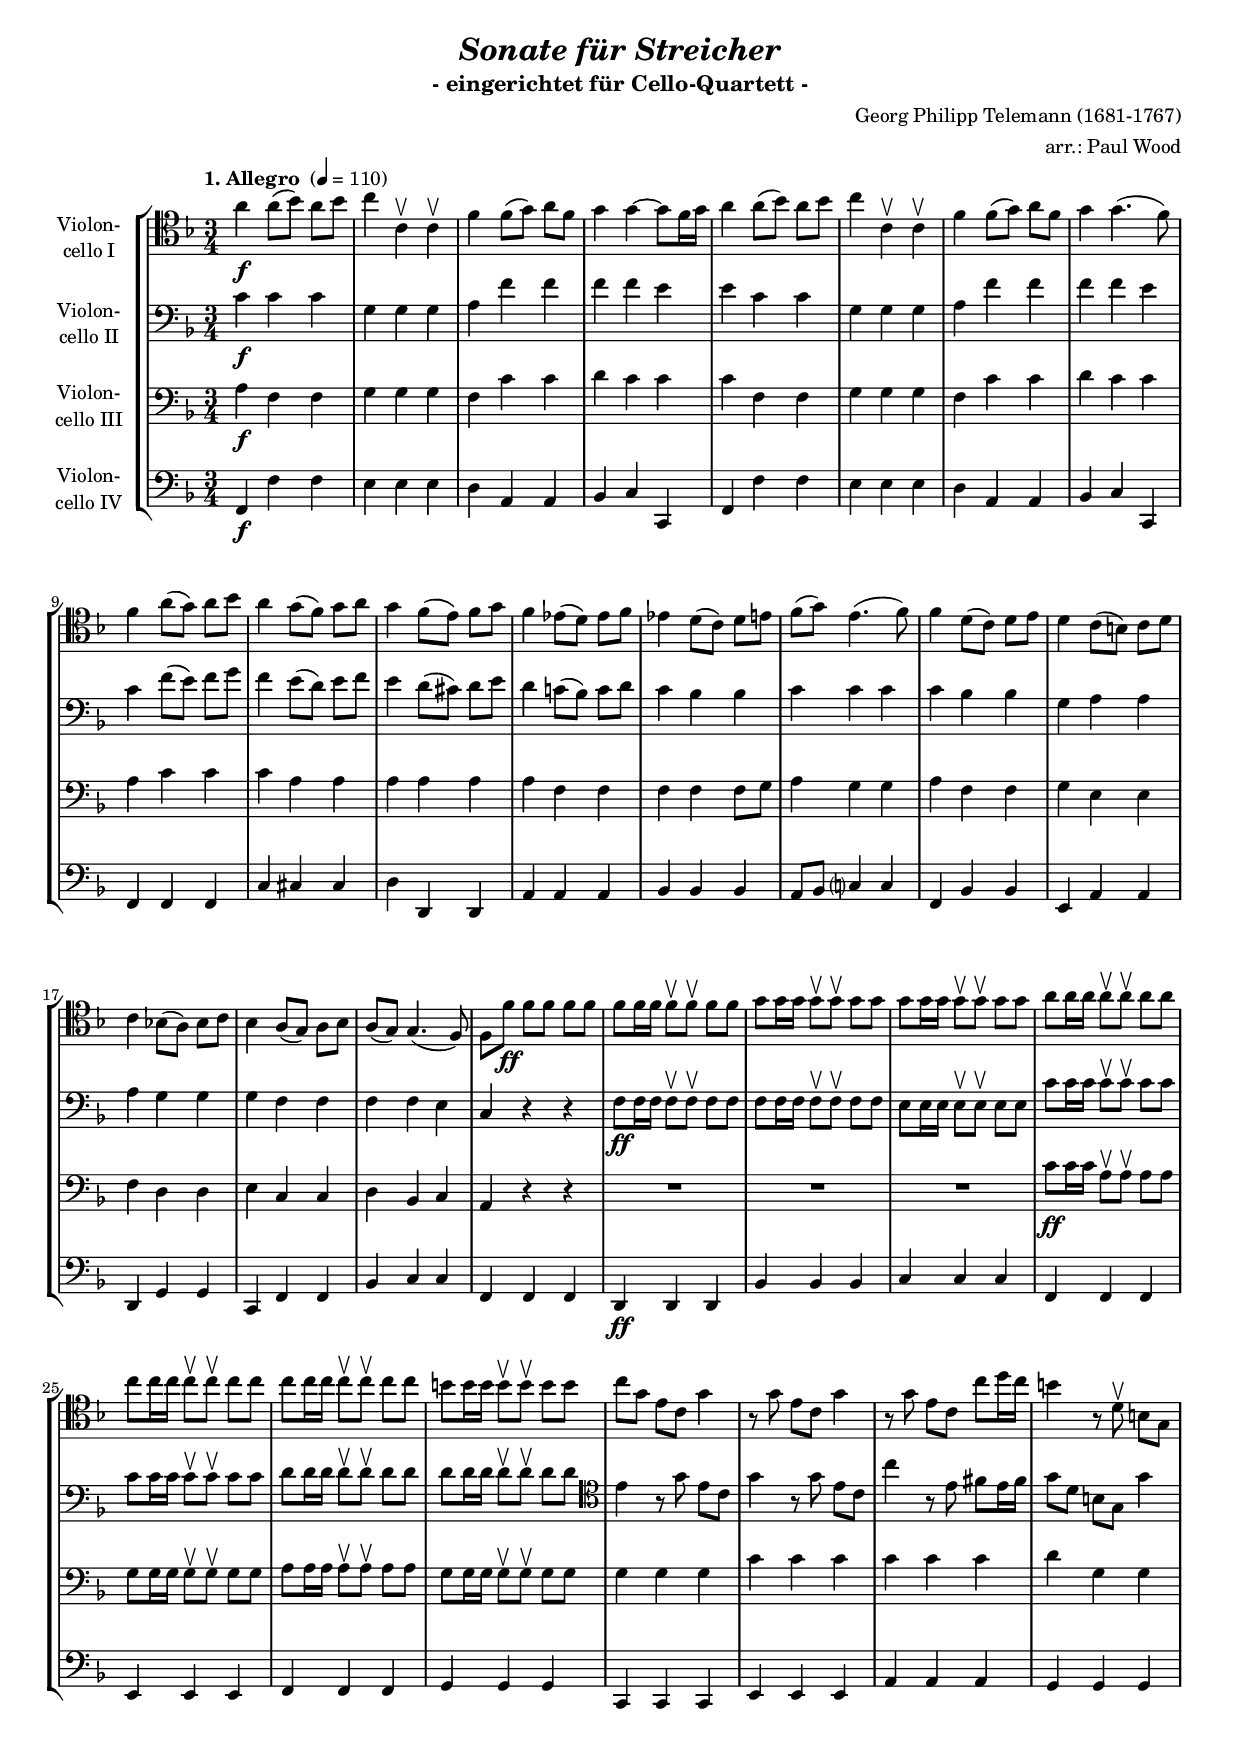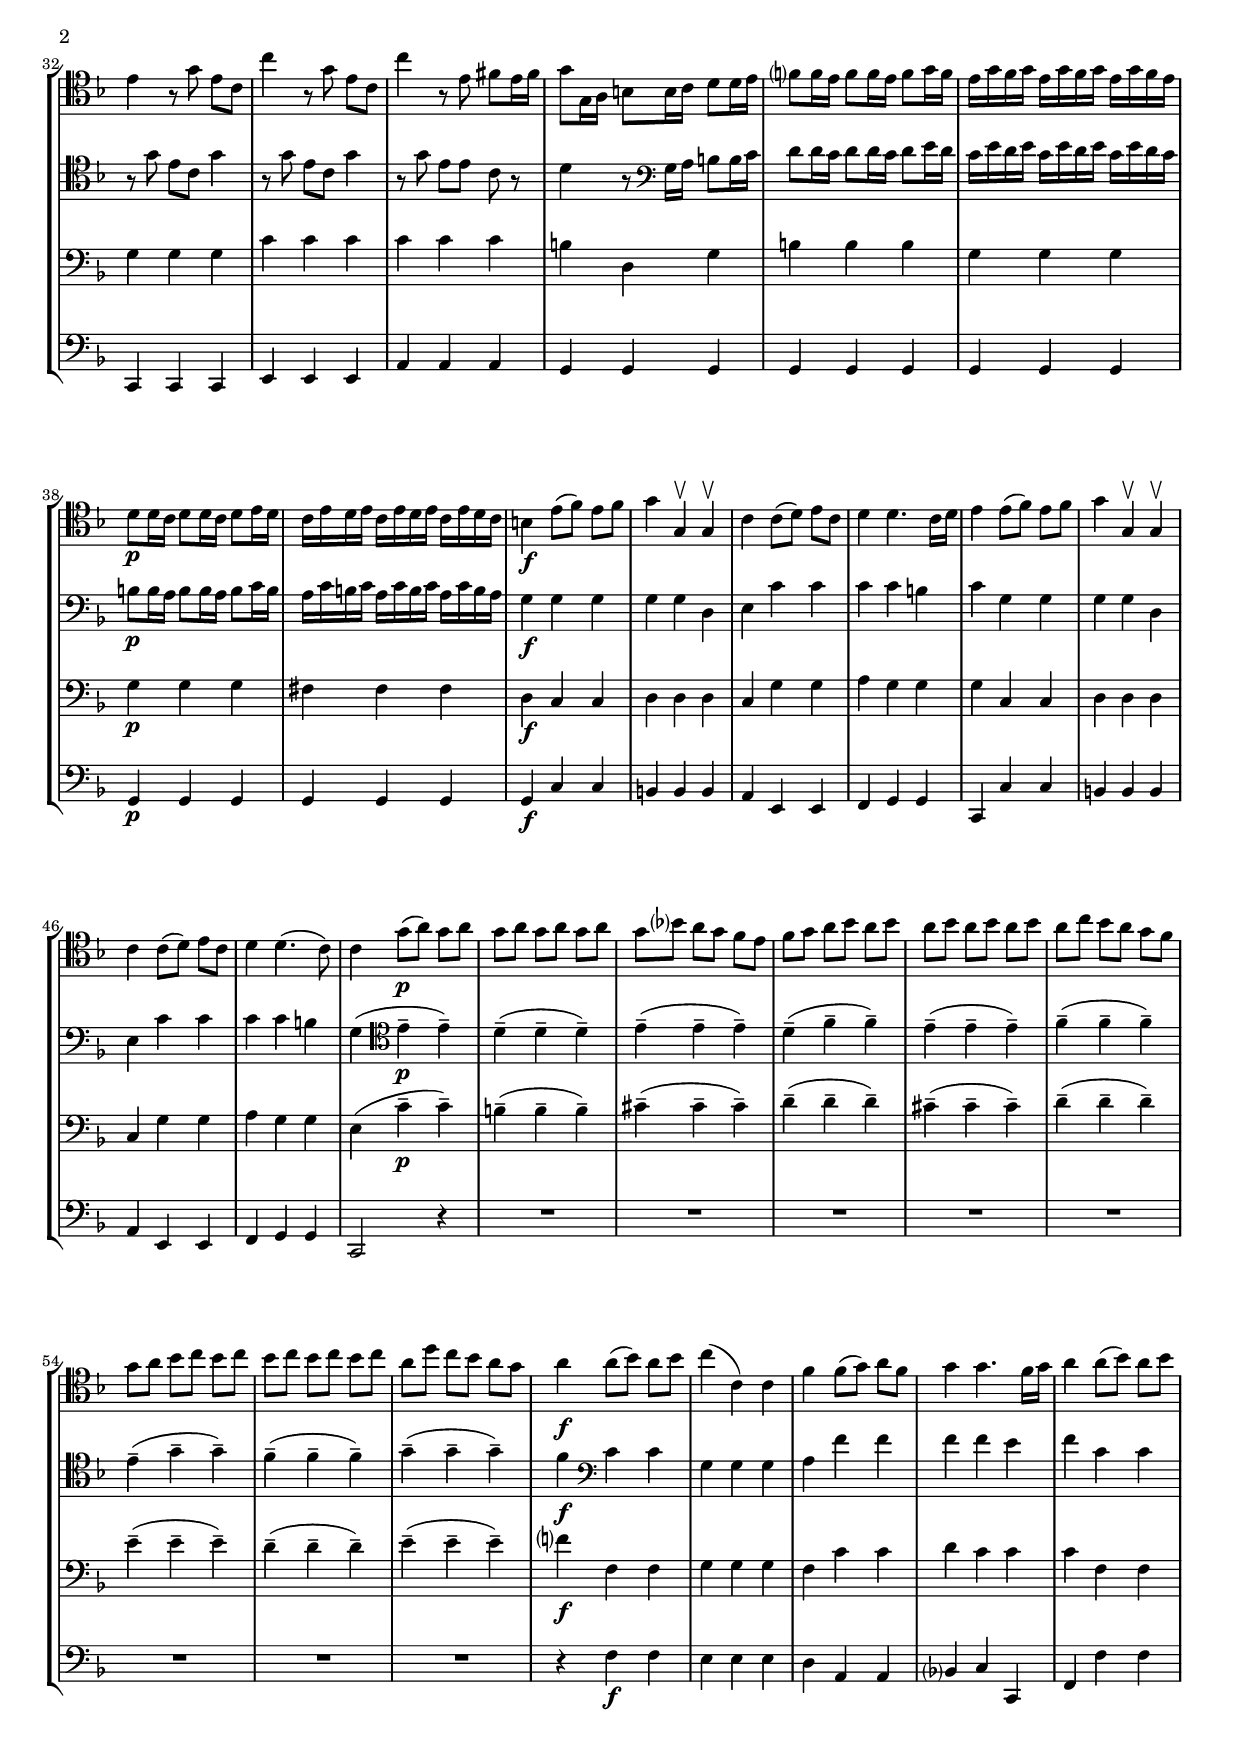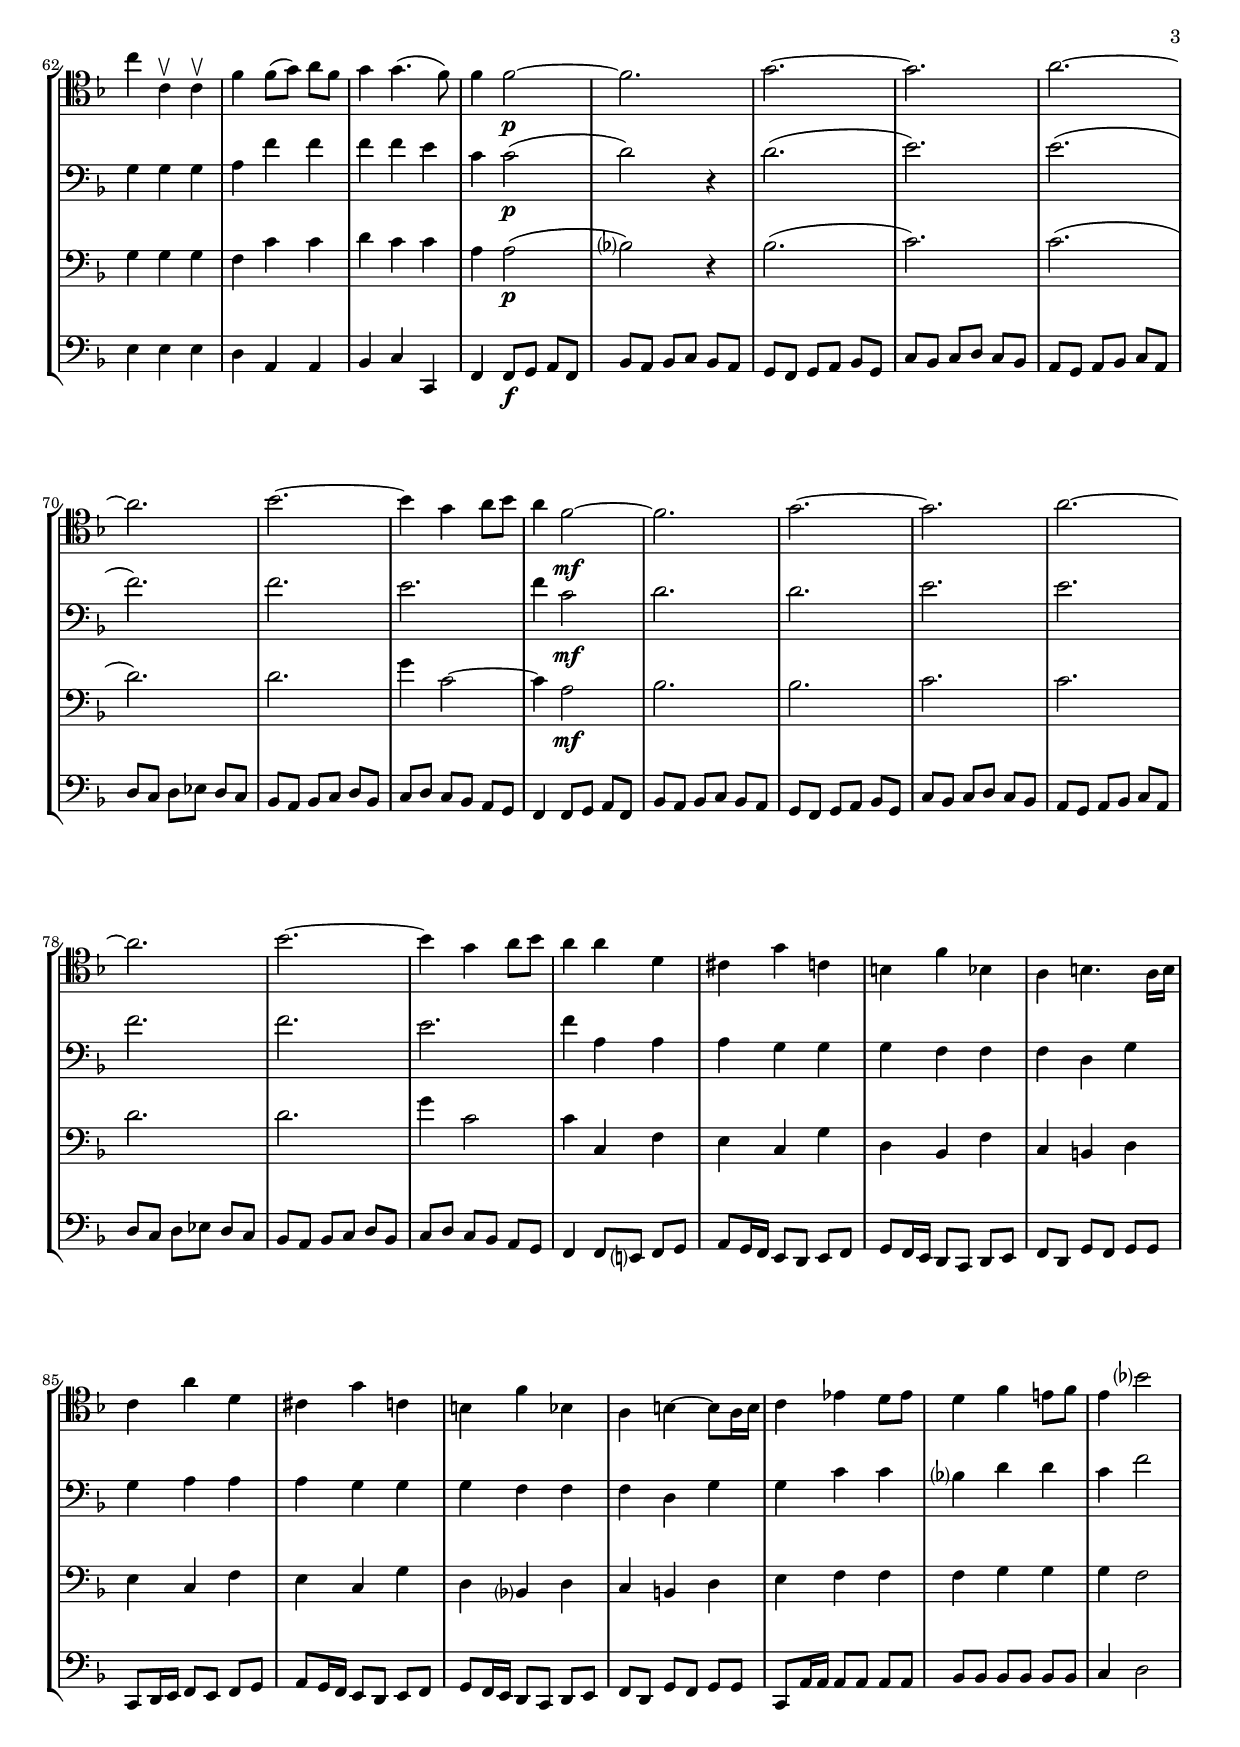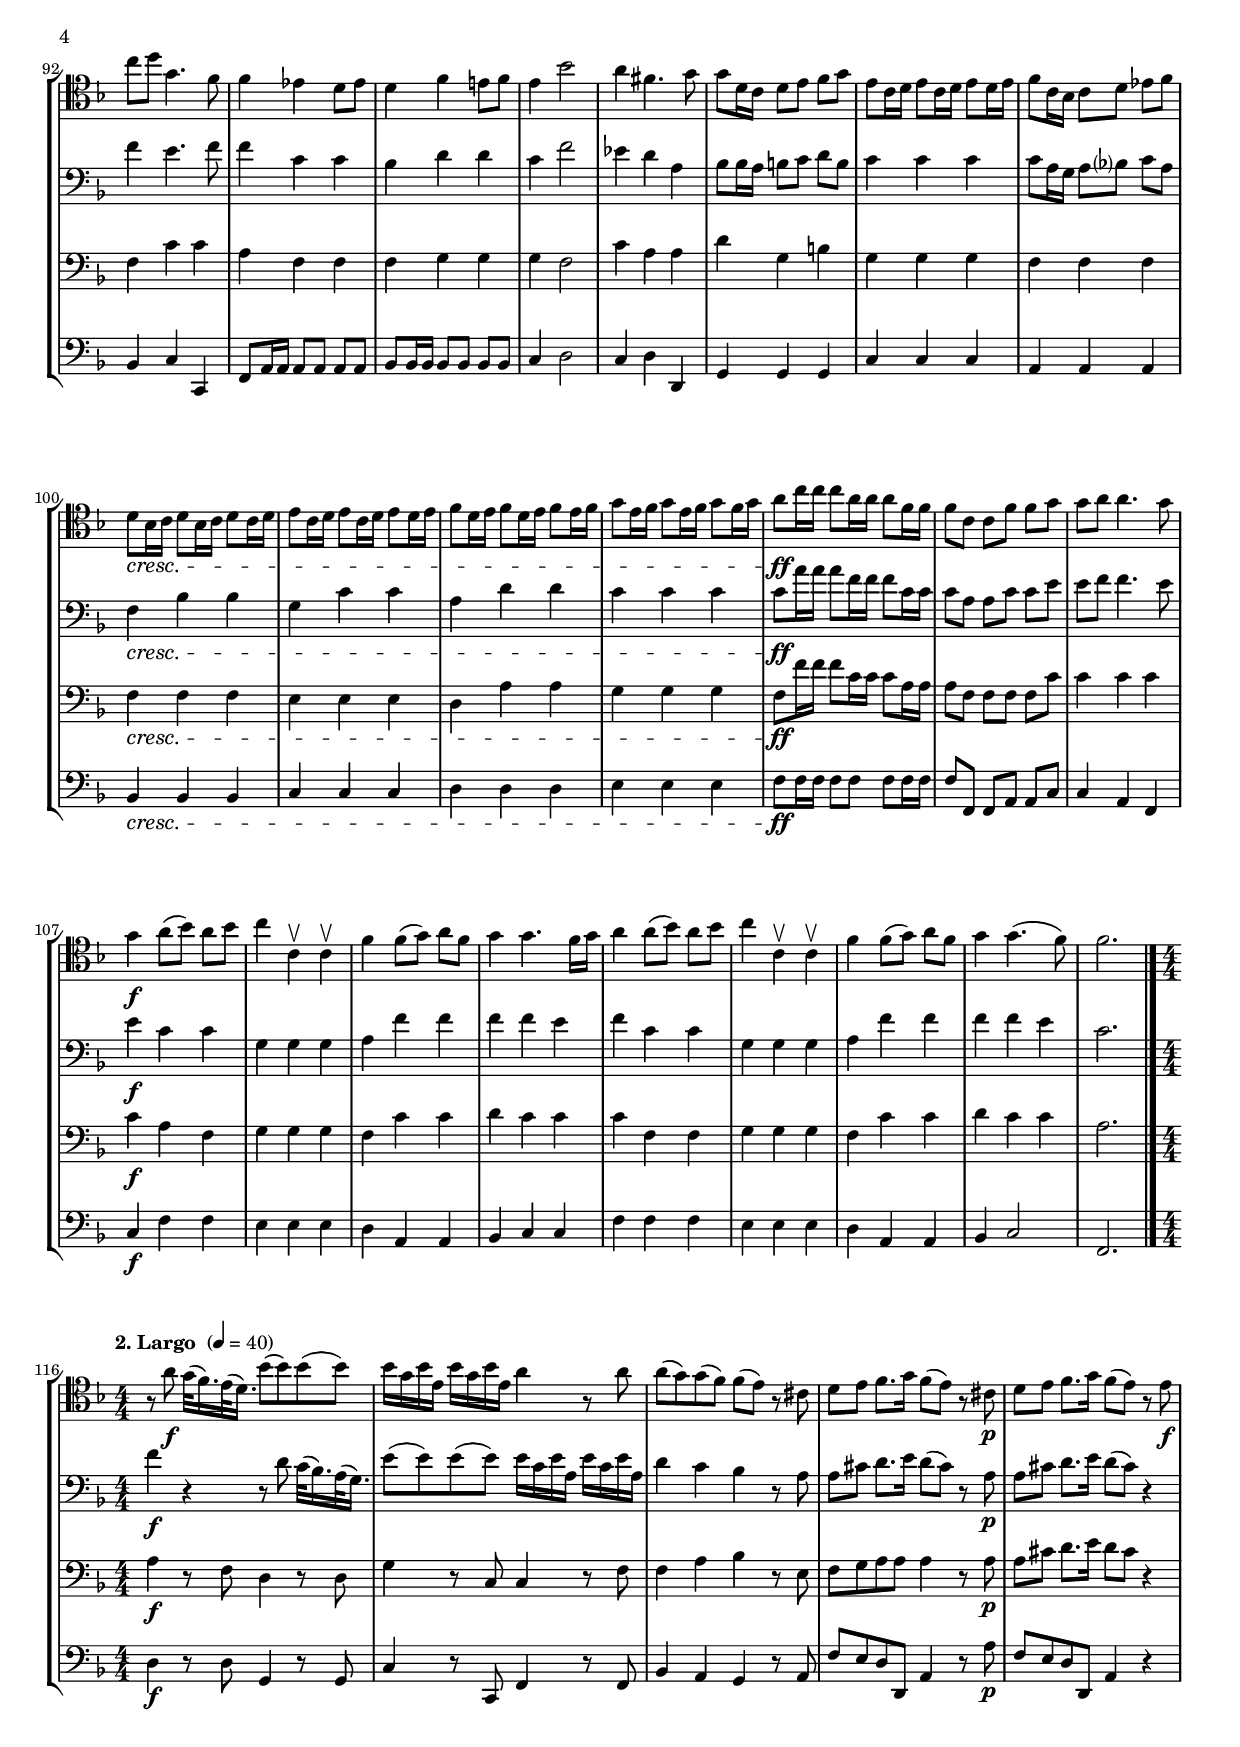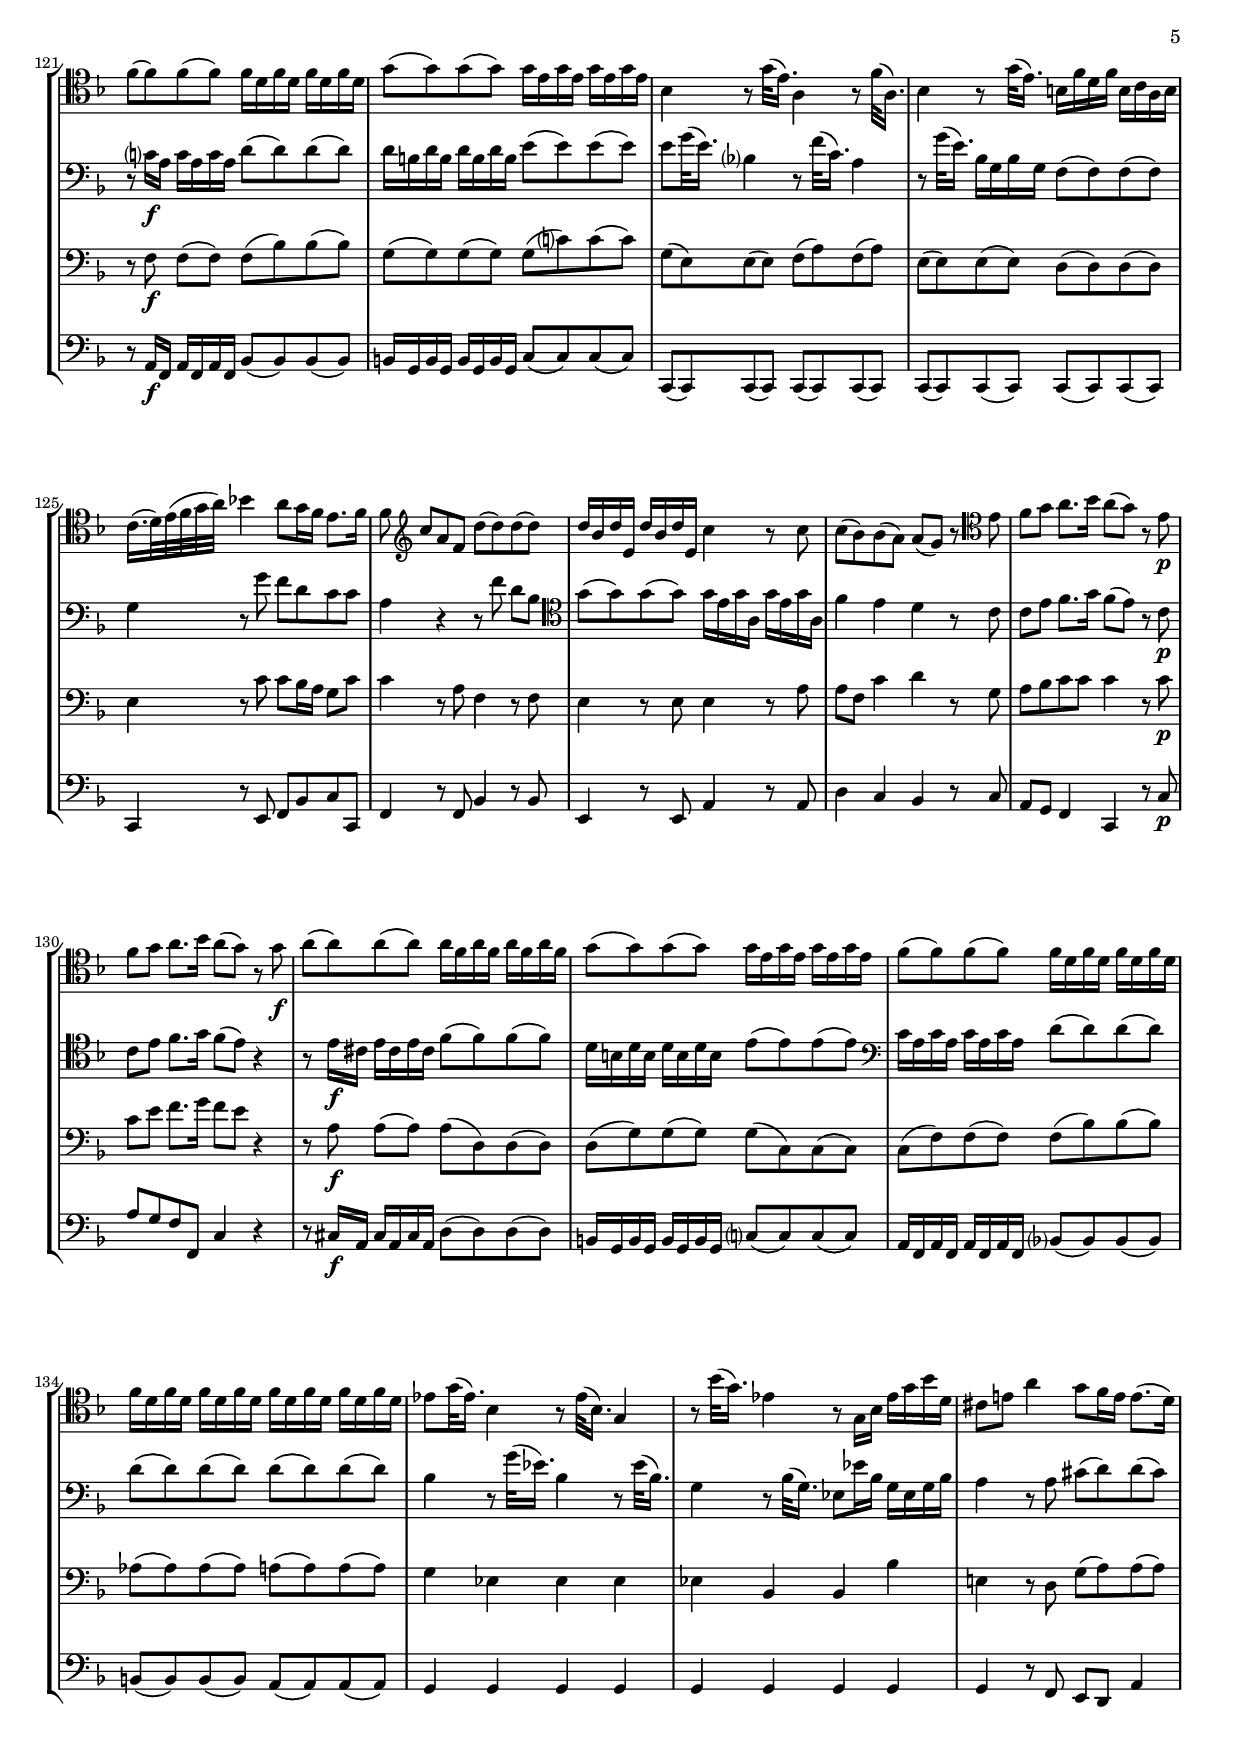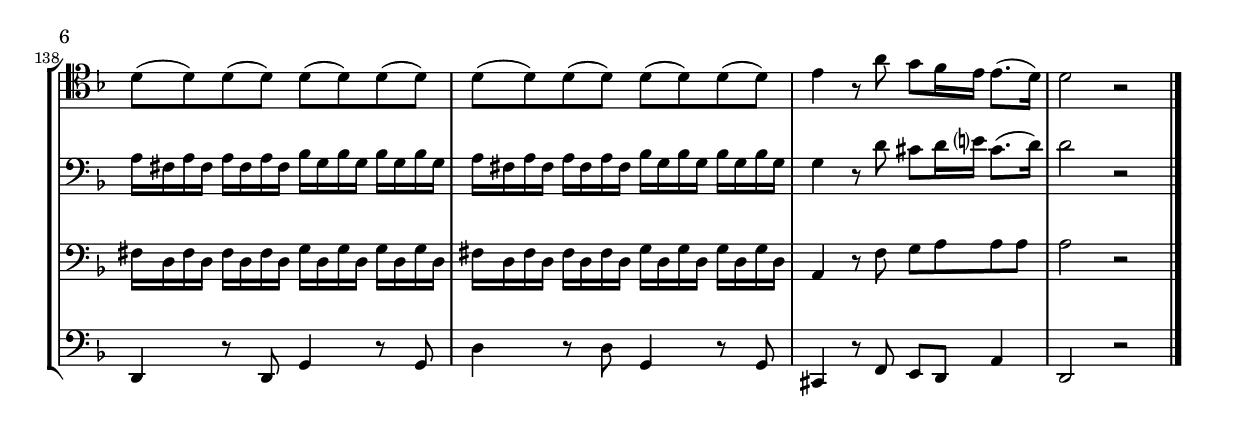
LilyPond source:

\version "2.14.2"
\include "deutsch.ly"

#(set-global-staff-size 17)

\header {
  title    = \markup \bold \italic "Sonate für Streicher"
  subtitle = "- eingerichtet für Cello-Quartett -"
  composer = "Georg Philipp Telemann (1681-1767)"
  arranger = "arr.: Paul Wood"
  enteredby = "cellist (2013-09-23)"
}

voiceconsts = {
 \key f \major
 \clef "bass"
 \numericTimeSignature
 \compressFullBarRests
}

mihi = "clarinet"
milo = "bassoon"

introa = {        \tempo "1. Allegro " 4=110 \time 3/4 }
introb = { \break \tempo "2. Largo "   4=40  \time 4/4 }

va = \relative c'' {
   \voiceconsts
   \clef "tenor"

   \introa
   a4\f a8( b) a[ b]
   c4 c,\upbow c\upbow
   f f8( g) a[ f]
   g4 g~ g8 f16 g
   a4 a8( b) a[ b]
   c4 c,\upbow c\upbow
   f f8( g) a[ f]

   g4 g4.( f8)
   f4 a8( g) a[ b]
   a4 g8( f) g[ a]
   g4 f8( e) f[ g]
   f4 es8( d) es[ f]
   es4 d8( c) d[ e]
   f( g) e4.( f8)

   f4 d8( c) d[ e]
   d4 c8( h) c[ d]
   c4 b!8( a) b[ c]
   b4 a8( g) a[ b]
   a( g) g4.( f8)
   f f'\ff f[ f] f f
   f f16 f f8\upbow f\upbow f[ f]

   g g16 g g8\upbow g\upbow g[ g]
   g g16 g g8\upbow g\upbow g[ g]
   a a16 a a8\upbow a\upbow a[ a]
   c c16 c c8\upbow c\upbow c[ c]
   c c16 c c8\upbow c\upbow c[ c]
   h h16 h h8\upbow h\upbow h[ h]

   c g e[ c] g'4
   r8 g e[ c] g'4
   r8 g e[ c] c' d16 c
   h4 r8 d,\upbow h[ g]
   e'4 r8 g e[ c]
   c'4 r8 g e[ c]
   c'4 r8 e, fis e16 fis

   g8 g,16 a h8 h16 c d8 d16 e
   f?8 f16 e f8 f16 e f8 g16 f
   e g f g e g f g e g f e
   d8\p d16 c d8 d16 c d8 e16 d

   c e d e c e d e c e d c
   h4\f e8( f) e[ f]
   g4 g,\upbow g\upbow
   c c8( d) e[ c]
   d4 d4. c16 d
   e4 e8( f) e[ f]
   g4 g,\upbow g\upbow

   c c8( d) e[ c]
   d4 d4.( c8)
   c4 g'8(\p a) g[ a]
   g a g[ a] g a
   g b? a[ g] f e
   f g a[ b] a b
   a b a[ b] a b

   a c b[ a] g f
   g a b[ c] b c
   b c b[ c] b c
   a d c[ b] a g
   a4\f a8( b) a[ b]
   c4( c,) c
   f f8( g) a[ f]

   g4 g4. f16 g
   a4 a8( b) a[ b]
   c4 c,\upbow c\upbow
   f f8( g) a[ f]
   g4 g4.( f8)
   f4 f2~\p
   f2.
   g2.~
   g
   a~

   a
   b~
   b4 g a8 b
   a4 f2~\mf
   f2.
   g~
   g
   a~
   a
   b~
   b4 g a8 b

   a4 a d,
   cis g' c,
   h f' b,
   a h4. a16 h
   c4 a' d,
   cis g' c,
   h f' b,
   a h4~ h8 a16 h

   c4 es d8 es
   d4 f e!8 f
   e4 b'?2
   c8 d g,4. f8
   f4 es d8 es
   d4 f e!8 f
   e4 b'2
   a4 fis4. g8

   g d16 c d8 e f[ g]
   e c16 d e8 c16 d  e8 d16 e
   f8 c16 b c8 d es[ f]
   d\cresc b16 c d8 b16 c d8 c16 d

   e8 c16 d e8 c16 d e8 d16 e
   f8 d16 e f8 d16 e f8 e16 f
   g8 e16 f g8 e16 f g8 f16 g
   a8\ff c16 c c8 a16 a a8 f16 f
   f8 c c[ f] f g

   g a a4. g8
   g4\f a8( b) a[ b]
   c4 c,\upbow c\upbow
   f f8( g) a[ f]
   g4 g4. f16 g

   a4 a8( b) a[ b]
   c4 c,\upbow c\upbow
   f f8( g) a[ f]
   g4 g4.( f8)
   f2. \bar "|."

   \introb
   r8 a\f g32( f16.) e32( d16.) b'8( b) b( b)
   b16 g b e, b' g b e, a4 r8 a
   a( g) g( f) f( e) r cis
   d e f8. g16 f8( e) r cis\p

   d e f8. g16 f8( e) r e\f
   f( f) f( f) f16 d f d f d f d
   g8( g) g( g) g16 e g e g e g e
   b4 r8 g'32( e16.) a,4 r8 f'32( a,16.)

   b4 r8 g'32( e16.) h16 f' d f h, c a h
   c16.( d32) e( f g a) b!4 a8 g16 f e8. f16
   f8 \clef "treble" c'[ a f] d'( d) d( d)

   d16 b d e, d' b d e, c'4 r8 c
   c( b) b( a) a( g) r \clef "tenor" e
   f g a8. b16 a8( g) r e\p
   f g a8. b16 a8( g) r g\f

   a( a) a( a) a16 f a f a f a f
   g8( g) g( g) g16 e g e g e g e
   f8( f) f( f) f16 d f d f d f d

   f d f d f d f d f d f d f d f d
   es8 g32( es16.) b4 r8 es32( b16.) g4
   r8 b'32( g16.) es4 r8 g,16 b es g b d,

   cis8 e! a4 g8 f16 e e8.( d16)
   d8( d) d( d) d( d) d( d)
  d( d) d( d) d( d) d( d)
  e4 r8 a g f16 e e8.( d16)
  d2 r \bar "|."
}

vb = \relative c' {
   \voiceconsts

   \introa
   c4\f c c
   g g g
   a f' f
   f f e
   e c c
   g g g
   a f' f
   f f e

   c f8( e) f[ g]
   f4 e8( d) e[ f]
   e4 d8( cis) d[ e]
   d4 c!8( b) c[ d]
   c4 b b
   c c c
   c b b
   g a a

   a g g
   g f f
   f f e
   c r r
   f8\ff f16 f f8\upbow f\upbow f[ f]
   f f16 f f8\upbow f\upbow f[ f]
   e e16 e e8\upbow e\upbow e[ e]

   c' c16 c c8\upbow c\upbow c[ c]
   c c16 c c8\upbow c\upbow c[ c]
   d d16 d d8\upbow d\upbow d[ d]
   d d16 d d8\upbow d\upbow d[ d] \clef "tenor"
   e4 r8 g e[ c]
   g'4 r8 g e[ c]

   c'4 r8 e, fis e16 fis
   g8 d h[ g] g'4
   r8 g e[ c] g'4
   r8 g e[ c] g'4
   r8 g e[ e] c r
   d4 r8 \clef "bass" g,16 a h8 h16 c

   d8 d16 c d8 d16 c d8 e16 d
   c e d e c e d e c e d c
   h8\p h16 a h8 h16 a h8 c16 h
   a c h c a c h c a c h a

   g4\f g g
   g g d
   e c' c
   c c h
   c g g
   g g d
   e c' c
   c c h
   g( \clef "tenor" e'--\p e)--

   d(-- d-- d)--
   e(-- e-- e)--
   d(-- f-- f)--
   e(-- e-- e)--
   f(-- f-- f)--
   e(-- g-- g)--
   f(-- f-- f)--
   g(-- g-- g)--

   f\f \clef "bass" c c
   g g g
   a f' f
   f f e
   f c c
   g g g
   a f' f
   f f e
   c c2(\p

   d) r4
   d2.(
   e)
   e(
   f)
   f
   e
   f4 c2\mf
   d2.
   d
   e
   e

   f
   f
   e
   f4 a, a
   a g g
   g f f
   f d g
   g a a
   a g g
   g f f

   f d g
   g c c
   b? d d
   c f2
   f4 e4. f8
   f4 c c
   b d d
   c f2
   es4 d a

   b8 b16 a h8 c d[ h]
   c4 c c
   c8 a16 g a8 b? c[ a]
   f4\cresc b b
   g c c
   a d d
   c c c

   c8\ff a'16 a a8 f16 f f8 c16 c
   c8 a a[ c] c e
   e f f4. e8
   e4\f c c
   g g g

   a f' f
   f f e
   f c c
   g g g
   a f' f
   f f e
   c2. \bar "|."

   \introb
   f4\f r r8 d c32( b16.) a32( g16.)
   e'8( e) e( e) e16 c e a, e' c e a,
   d4 c b r8 a
   a cis d8. e16 d8( cis) r a\p

   a cis d8. e16 d8( cis) r4
   r8 c?16\f a c a c a d8( d) d( d)
   d16 h d h d h d h e8( e) e( e)
   e g32( e16.) b?4 r8 f'32( c16.) a4

   r8 g'32( e16.) b16 g b g f8( f) f( f)
   g4 r8 g' f d c c
   a4 r r8 f' d[ b] \clef "tenor"
   g'( g) g( g) g16 e g a, g' e g a,

   f'4 e d r8 c
   c e f8. g16 f8( e) r c\p
   c e f8. g16 f8( e) r4
   r8 e16\f cis e cis e cis f8( f) f( f)

   d16 h d h d h d h e8( e) e( e) \clef "bass"
   c16 a c a c a c a d8( d) d( d)
   d( d) d( d) d( d) d( d)
   b4 r8 g'32( es16.) b4 r8 es32( b16.)

   g4 r8 b32( g16.) es8 es'16 b g es g b
   a4 r8 a cis( d) d( cis)
   a16 fis a fis a fis a fis b g b g b g b g

   a fis a fis a fis a fis b g b g b g b g
   g4 r8 d' cis d16 e? cis8.( d16)
   d2 r \bar "|." 
}

vc = \relative c' {
   \voiceconsts

   \introa
   a4\f f f
   g g g
   f c' c
   d c c
   c f, f
   g g g
   f c' c
   d c c

   a c c
   c a a
   a a a
   a f f
   f f f8 g
   a4 g g
   a f f
   g e e

   f d d
   e c c
   d b c
   a r r
   R2.*3
   c'8\ff c16 c a8\upbow a\upbow a[ a]

   g8 g16 g g8\upbow g\upbow g[ g]
   a8 a16 a a8\upbow a\upbow a[ a]
   g8 g16 g g8\upbow g\upbow g[ g]
   g4 g g
   c c c
   c c c
   d g, g

   g g g
   c c c
   c c c
   h d, g
   h h h
   g g g
   g\p g g
   fis fis fis

   d\f c c
   d d d
   c g' g
   a g g
   g c, c
   d d d
   c g' g
   a g g

   e( c'--\p c)--
   h(-- h-- h)--
   cis(-- cis-- cis)--
   d(-- d-- d)--
   cis(-- cis-- cis)--
   d(-- d-- d)--
   e(-- e-- e)--
   d(-- d-- d)--

   e(-- e-- e)--
   f?\f f, f
   g g g
   f c' c
   d c c
   c f, f
   g g g
   f c' c

   d c c
   a a2(\p
   b?) r4
   b2.(
   c)
   c(
   d)
   d
   g4 c,2~
   c4 a2\mf

   b2.
   b
   c
   c
   d
   d
   g4 c,2
   c4 c, f
   e c g'
   d b f'

   c h d
   e c f
   e c g'
   d b? d
   c h d
   e f f
   f g g
   g f2

   f4 c' c
   a f f
   f g g
   g f2
   c'4 a a
   d g, h
   g g g
   f f f

   f\cresc f f
   e e e
   d a' a
   g g g
   f8\ff f'16 f f8 c16 c c8 a16 a
   a8 f f[ f] f c'
   c4 c c

   c\f a f
   g g g
   f c' c
   d c c

   c f, f
   g g g
   f c' c
   d c c
   a2. \bar "|."

   \introb
   a4\f r8 f d4 r8 d
   g4 r8 c, c4 r8 f
   f4 a b r8 e,
   f g a a a4 r8 a\p
   a cis d8. e16 d8 cis r4

   r8 f,\f f[( f)] f( b) b( b)
   g( g) g( g) g( c?) c( c)
   g( e) e( e) f( a) f( a)
   e( e) e( e) d( d) d( d)

   e4 r8 c' c b16 a g8 c
   c4 r8 a f4 r8 f
   e4 r8 e e4 r8 a
   a f c'4 d r8 g,
   a b c c c4 r8 c\p

   c e f8. g16 f8 e r4
   r8 a,\f a[( a)] a( d,) d( d)
   d( g) g( g) g( c,) c( c)
   c( f) f( f) f( b) b( b)

   as( as) as( as) a( a) a( a)
   g4 es es es
   es b b b'
   e,! r8 d g( a) a( a)

   fis16 d fis d fis d fis d g d g d g d g d
   fis d fis d fis d fis d g d g d g d g d
   a4 r8 f' g a a a
   a2 r \bar "|."
}

vd = \relative c, {
   \voiceconsts

   \introa
   f4\f f' f
   e e e
   d a a
   b c c,
   f f' f
   e e e
   d a a
   b c c,

   f f f
   c' cis cis
   d d, d
   a' a a
   b b b
   a8 b c?4 c
   f, b b
   e, a a
   d, g g

   c, f f
   b c c
   f, f f
   d\ff d d
   b' b b
   c c c
   f, f f
   e e e
   f f f

   g g g
   c, c c
   e e e
   a a a
   g g g
   c, c c
   e e e
   a a a
   g g g

   g g g
   g g g
   g\p g g
   g g g
   g\f c c
   h h h
   a e e
   f g g
   c, c' c

   h h h
   a e e
   f g g
   c,2 r4
   R2.*8
   r4 f'\f f
   e e e
   d a a

   b? c c,
   f f' f
   e e e
   d a a
   b c c,
   f f8\f g a[ f]
   b a b[ c] b a
   g f g[ a] b g

   c b c[ d] c b
   a g a[ b] c a
   d c d[ es] d c
   b a b[ c] d b
   c d c[ b] a g
   f4 f8 g a[ f]

   b a b[ c] b a
   g f g[ a] b g
   c b c[ d] c b
   a g a[ b] c a
   d c d[ es] d c
   b a b[ c] d b

   c d c[ b] a g
   f4 f8 e? f[ g]
   a g16 f e8 d e[ f]
   g f16 e d8 c d[ e]
   f d g[ f] g g
   c, d16 e f8 e f[ g]

   a g16 f e8 d e[ f]
   g f16 e d8 c d[ e]
   f d g[ f] g g
   c, a'16 a a8 a a[ a]
   b b b[ b] b b
   c4 d2
   b4 c c,

   f8 a16 a a8 a a[ a]
   b b16 b b8 b b[ b]
   c4 d2
   c4 d d,
   g g g
   c c c
   a a a
   b\cresc b b

   c c c
   d d d
   e e e
   f8\ff f16 f f8 f f f16 f
   f8 f, f[ a] a c
   c4 a f
   c'\f f f

   e e e
   d a a
   b c c
   f f f
   e e e
   d a a
   b c2
   f,2. \bar "|."

   \introb
   d'4\f r8 d g,4 r8 g
   c4 r8 c, f4 r8 f
   b4 a g r8 a
   f' e d d, a'4 r8 a'\p
   f e d d, a'4 r

   r8 a16\f f a f a f b8( b) b( b)
   h16 g h g h g h g c8( c) c( c)
   c,( c) c( c) c( c) c( c)
   c( c) c( c) c( c) c( c)

   c4 r8 e f b c c,
   f4 r8 f b4 r8 b
   e,4 r8 e a4 r8 a
   d4 c b r8 c
   a g f4 c r8 c'\p

   a' g f f, c'4 r
   r8 cis16\f a cis a cis a d8( d) d( d)
   h16 g h g h g h g c?8( c) c( c)
   a16 f a f a f a f b?8( b) b( b)

   h( h) h( h) a( a) a( a)
   g4 g g g
   g g g g
   g r8 f e d a'4

   d, r8 d g4 r8 g
   d'4 r8 d g,4 r8 g
   cis,4 r8 f e d a'4
   d,2 r \bar "|."
}


music = \new StaffGroup <<
      \new Staff {
	\set Staff.midiInstrument = \mihi
	\set Staff.instrumentName = \markup \center-column { "Violon-" "cello I" }
	\transpose f f { \va }
      }

      \new Staff {
	\set Staff.midiInstrument = \milo
	\set Staff.instrumentName = \markup \center-column { "Violon-" "cello II" }
	\transpose f f { \vb }
      }

      \new Staff {
	\set Staff.midiInstrument = \milo
	\set Staff.instrumentName = \markup \center-column { "Violon-" "cello III" }
	\transpose f f { \vc }
      }

      \new Staff {
	\set Staff.midiInstrument = \milo
	\set Staff.instrumentName = \markup \center-column { "Violon-" "cello IV" }
	\transpose f f { \vd }
      }
>>

\book {
  \score {
    \music
    \layout {}
  }

  \score {
    \unfoldRepeats \music

    \midi {
      \context {
        \Score
      }
    }
  }
}
